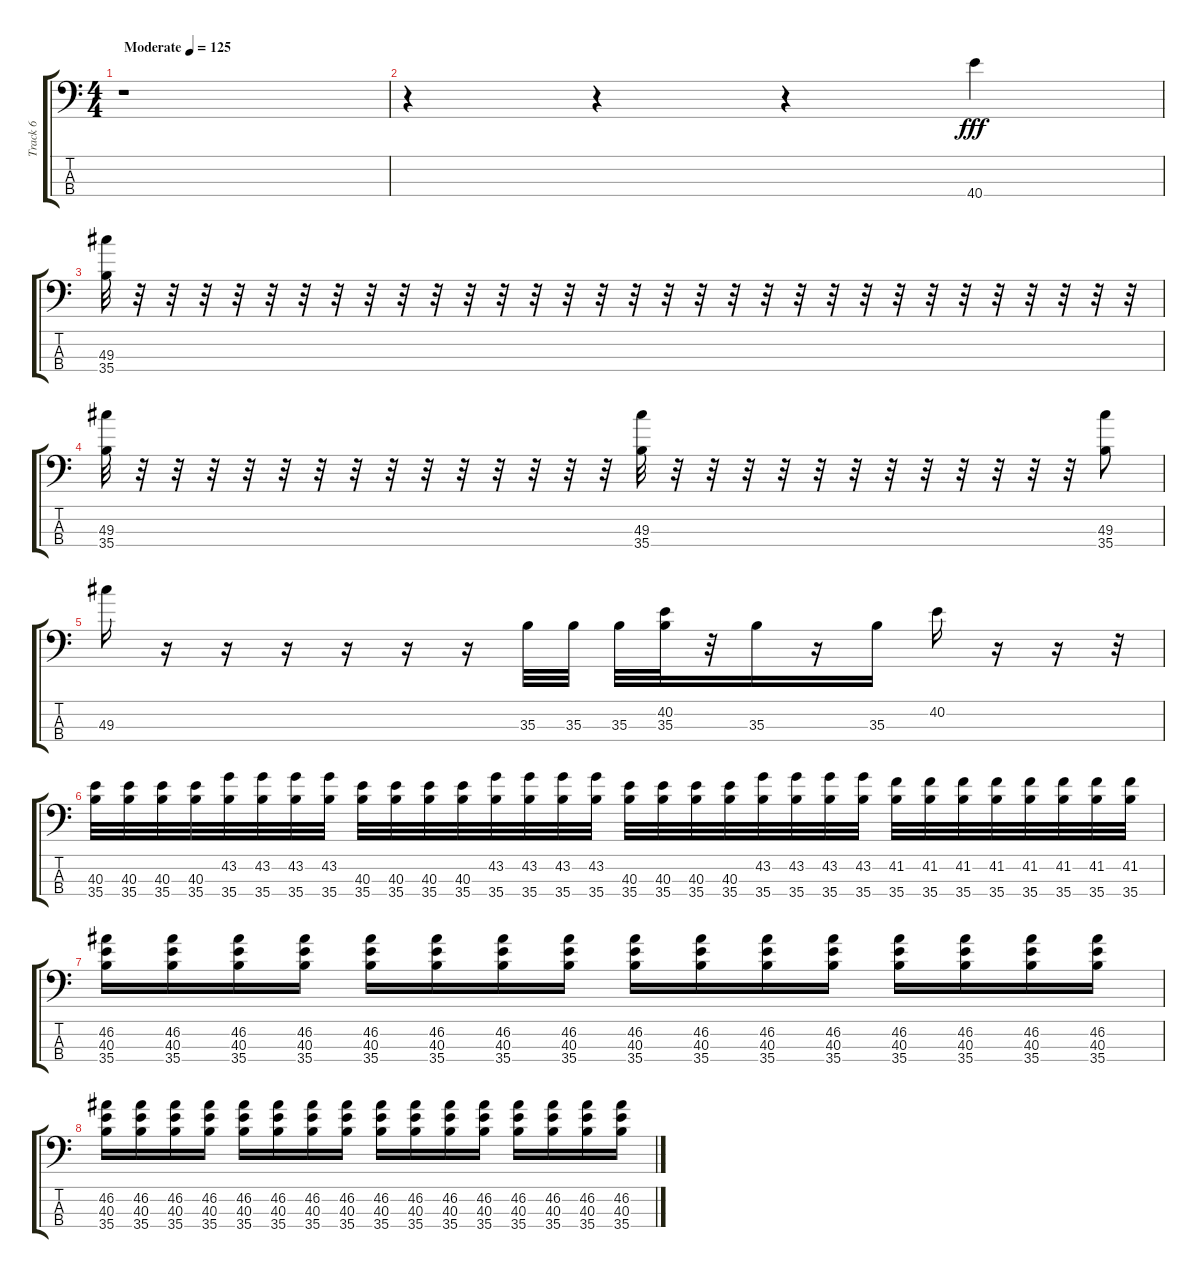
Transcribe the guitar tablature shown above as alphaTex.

\track ("Track 6" "Track 6") {instrument acousticgrandpiano}
\staff {score tabs}
\tuning (C-1 C-1 C-1 C-1) {hide}
\ts (4 4)
\tempo (125 "Moderate")
\clef f4
\ks c
r.1{dy fff instrument acousticgrandpiano} |
r.4 r.4 r.4 40.4.4 |
(49.3 35.4).32 r.32 r.32 r.32 r.32 r.32 r.32 r.32 r.32 r.32 r.32 r.32 r.32 r.32 r.32 r.32 r.32 r.32 r.32 r.32 r.32 r.32 r.32 r.32 r.32 r.32 r.32 r.32 r.32 r.32 r.32 r.32 |
(49.3 35.4).32 r.32 r.32 r.32 r.32 r.32 r.32 r.32 r.32 r.32 r.32 r.32 r.32 r.32 r.32 (49.3 35.4).32 r.32 r.32 r.32 r.32 r.32 r.32 r.32 r.32 r.32 r.32 r.32 r.32 (49.3 35.4).8 |
49.3.16 r.16 r.16 r.16 r.16 r.16 r.16 35.3.32 35.3.32 35.3.32 (40.2 35.3).32 r.32 35.3.16 r.16 35.3.16 40.2.16 r.16 r.16 r.32 |
(40.3 35.4).32 (40.3 35.4).32 (40.3 35.4).32 (40.3 35.4).32 (43.2 35.4).32 (43.2 35.4).32 (43.2 35.4).32 (43.2 35.4).32 (40.3 35.4).32 (40.3 35.4).32 (40.3 35.4).32 (40.3 35.4).32 (43.2 35.4).32 (43.2 35.4).32 (43.2 35.4).32 (43.2 35.4).32 (40.3 35.4).32 (40.3 35.4).32 (40.3 35.4).32 (40.3 35.4).32 (43.2 35.4).32 (43.2 35.4).32 (43.2 35.4).32 (43.2 35.4).32 (41.2 35.4).32 (41.2 35.4).32 (41.2 35.4).32 (41.2 35.4).32 (41.2 35.4).32 (41.2 35.4).32 (41.2 35.4).32 (41.2 35.4).32 |
(46.2 40.3 35.4).16 (46.2 40.3 35.4).16 (46.2 40.3 35.4).16 (46.2 40.3 35.4).16 (46.2 40.3 35.4).16 (46.2 40.3 35.4).16 (46.2 40.3 35.4).16 (46.2 40.3 35.4).16 (46.2 40.3 35.4).16 (46.2 40.3 35.4).16 (46.2 40.3 35.4).16 (46.2 40.3 35.4).16 (46.2 40.3 35.4).16 (46.2 40.3 35.4).16 (46.2 40.3 35.4).16 (46.2 40.3 35.4).16 |
(46.2 40.3 35.4).16 (46.2 40.3 35.4).16 (46.2 40.3 35.4).16 (46.2 40.3 35.4).16 (46.2 40.3 35.4).16 (46.2 40.3 35.4).16 (46.2 40.3 35.4).16 (46.2 40.3 35.4).16 (46.2 40.3 35.4).16 (46.2 40.3 35.4).16 (46.2 40.3 35.4).16 (46.2 40.3 35.4).16 (46.2 40.3 35.4).16 (46.2 40.3 35.4).16 (46.2 40.3 35.4).16 (46.2 40.3 35.4).16
